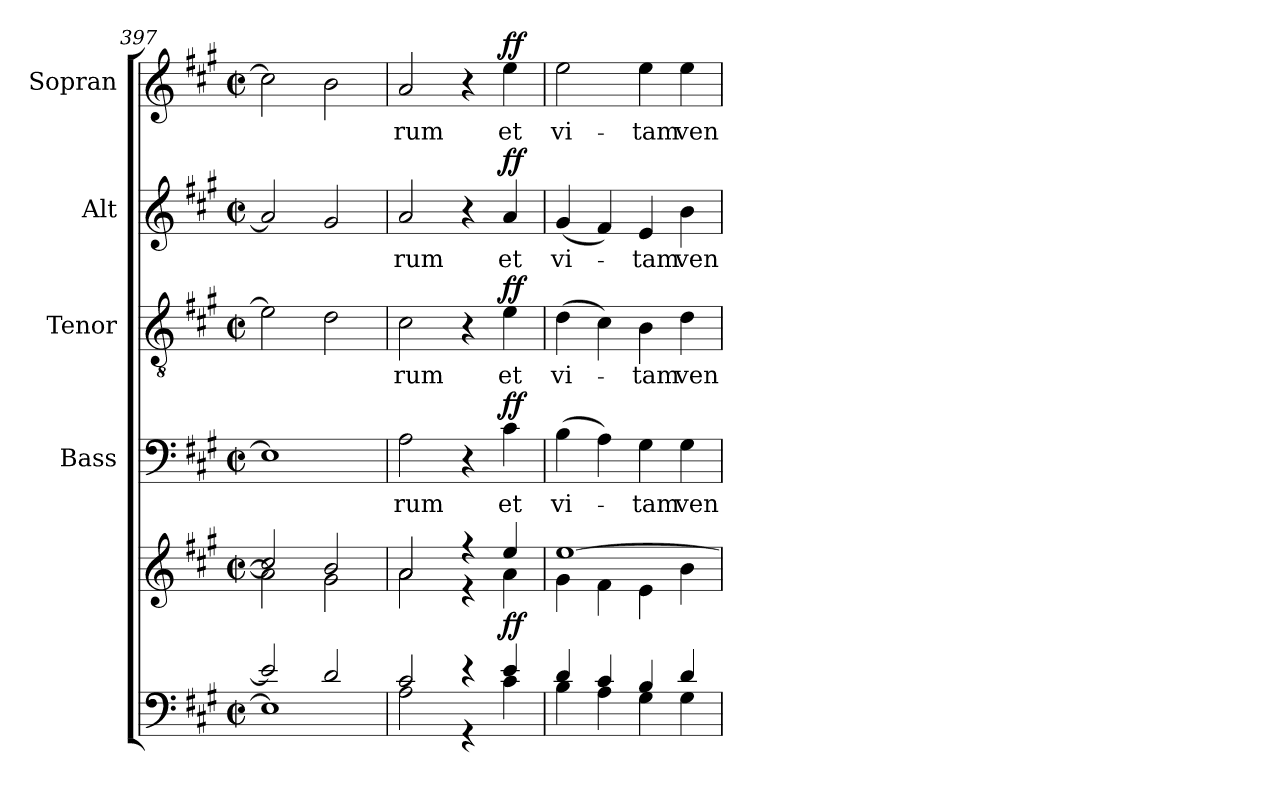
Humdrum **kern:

**kern	**kern	**dynam	**kern	**text	**dynam	**kern	**text	**dynam	**kern	**text	**dynam	**kern	**text	**dynam
*part5	*part5	*part5	*part4	*part4	*part4	*part3	*part3	*part3	*part2	*part2	*part2	*part1	*part1	*part1
*staff6	*staff5	*staff5/6	*staff4	*staff4	*staff4	*staff3	*staff3	*staff3	*staff2	*staff2	*staff2	*staff1	*staff1	*staff1
*	*	*	*I"Bass	*	*	*I"Tenor	*	*	*I"Alt	*	*	*I"Sopran	*	*
*	*	*	*I'B.	*	*	*I'T.	*	*	*I'A.	*	*	*I'S.	*	*
*clefF4	*clefG2	*	*clefF4	*	*	*clefGv2	*	*	*clefG2	*	*	*clefG2	*	*
*k[f#c#g#]	*k[f#c#g#]	*	*k[f#c#g#]	*	*	*k[f#c#g#]	*	*	*k[f#c#g#]	*	*	*k[f#c#g#]	*	*
*A:	*A:	*	*A:	*	*	*A:	*	*	*A:	*	*	*A:	*	*
*M2/2	*M2/2	*	*M2/2	*	*	*M2/2	*	*	*M2/2	*	*	*M2/2	*	*
*met(c|)	*met(c|)	*	*met(c|)	*	*	*met(c|)	*	*	*met(c|)	*	*	*met(c|)	*	*
=397	=397	=397	=397	=397	=397	=397	=397	=397	=397	=397	=397	=397	=397	=397
*^	*^	*	*	*	*	*	*	*	*	*	*	*	*	*
2e/]	1E]	2cc#/]	2a\]	.	1E]	.	.	2e\]	.	.	2a/]	.	.	2cc#\]	.	.
2d/	.	2b/	2g#\	.	.	.	.	2d\	.	.	2g#/	.	.	2b\	.	.
=398	=398	=398	=398	=398	=398	=398	=398	=398	=398	=398	=398	=398	=398	=398	=398	=398
!	!	!	!	!	!	!LO:LY:b	!	!	!LO:LY:b	!	!	!LO:LY:b	!	!	!LO:LY:b	!
2c#/	2A\	2a/	2a\	.	2A\	-rum	.	2c#\	-rum	.	2a/	-rum	.	2a/	-rum	.
4r	4r	4r	4r	.	4r	.	.	4r	.	.	4r	.	.	4r	.	.
!	!	!	!	!LO:DY:b	!	!LO:LY:b	!LO:DY:a	!	!LO:LY:b	!LO:DY:a	!	!LO:LY:b	!LO:DY:a	!	!LO:LY:b	!LO:DY:a
4e/	4c#\	4ee/	4a\	ff	4c#\	et	ff	4e\	et	ff	4a/	et	ff	4ee\	et	ff
!!LO:PB:g=z
=399	=399	=399	=399	=399	=399	=399	=399	=399	=399	=399	=399	=399	=399	=399	=399	=399
!	!	!	!	!	!	!LO:LY:b	!	!	!LO:LY:b	!	!	!LO:LY:b	!	!	!LO:LY:b	!
4d/	4B\	[>1ee	4g#\	.	(>4B\	vi-	.	(>4d\	vi-	.	(<4g#/	vi-	.	2ee\	vi-	.
4c#/	4A\	.	4f#\	.	4A\)	.	.	4c#\)	.	.	4f#/)	.	.	.	.	.
!	!	!	!	!	!	!LO:LY:b	!	!	!LO:LY:b	!	!	!LO:LY:b	!	!	!LO:LY:b	!
4B/	4G#\	.	4e\	.	4G#\	-tam	.	4B\	-tam	.	4e/	-tam	.	4ee\	-tam	.
!	!	!	!	!	!	!LO:LY:b	!	!	!LO:LY:b	!	!	!LO:LY:b	!	!	!LO:LY:b	!
4d/	4G#\	.	4b\	.	4G#\	ven-	.	4d\	ven-	.	4b\	ven-	.	4ee\	ven-	.
*v	*v	*	*	*	*	*	*	*	*	*	*	*	*	*	*	*
*	*v	*v	*	*	*	*	*	*	*	*	*	*	*	*	*
=	=	=	=	=	=	=	=	=	=	=	=	=	=	=
*-	*-	*-	*-	*-	*-	*-	*-	*-	*-	*-	*-	*-	*-	*-
